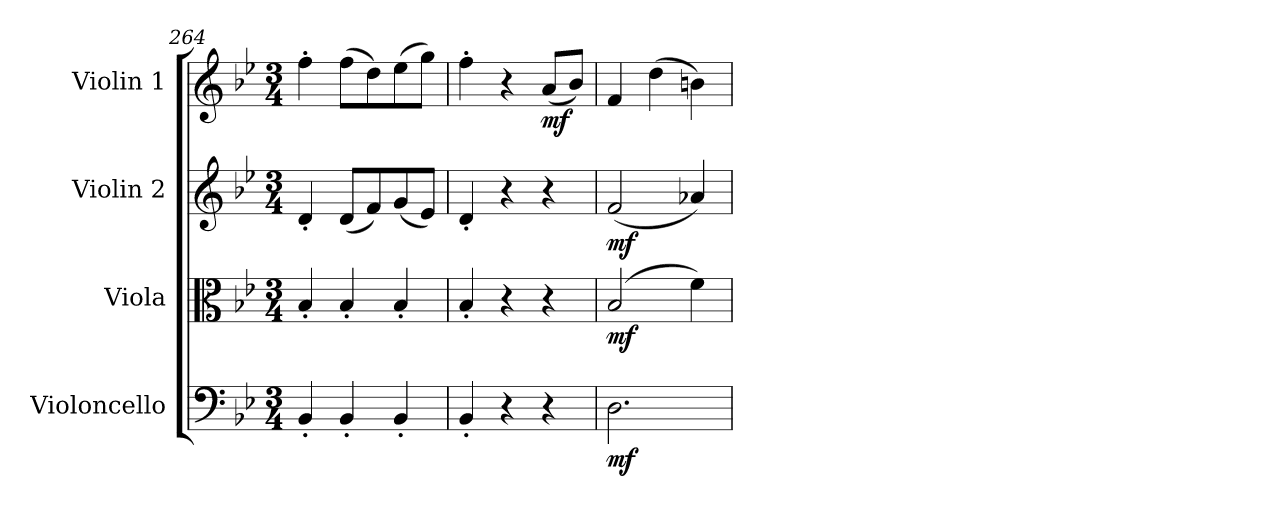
**kern	**dynam	**kern	**dynam	**kern	**dynam	**kern	**dynam
*part4	*part4	*part3	*part3	*part2	*part2	*part1	*part1
*staff4	*staff4	*staff3	*staff3	*staff2	*staff2	*staff1	*staff1
*I"Violoncello	*	*I"Viola	*	*I"Violin 2	*	*I"Violin 1	*
*I'Vc	*	*I'Vla	*	*I'Vln	*	*I'Vln	*
*clefF4	*	*clefC3	*	*clefG2	*	*clefG2	*
*k[b-e-]	*	*k[b-e-]	*	*k[b-e-]	*	*k[b-e-]	*
*M3/4	*	*M3/4	*	*M3/4	*	*M3/4	*
=264	=264	=264	=264	=264	=264	=264	=264
4BB-'/	.	4B-'/	.	4d'/	.	4ff'\	.
4BB-'/	.	4B-'/	.	(<8d/L	.	(>8ff\L	.
.	.	.	.	8f/)	.	8dd\)	.
4BB-'/	.	4B-'/	.	(<8g/	.	(>8ee-\	.
.	.	.	.	8e-/J)	.	8gg\J)	.
=265	=265	=265	=265	=265	=265	=265	=265
4BB-'/	.	4B-'/	.	4d'/	.	4ff'\	.
4r	.	4r	.	4r	.	4r	.
!	!	!	!	!	!	!	!LO:DY:b
4r	.	4r	.	4r	.	(<8a/L	mf
.	.	.	.	.	.	8b-/J)	.
=266	=266	=266	=266	=266	=266	=266	=266
!	!LO:DY:b	!	!LO:DY:b	!	!LO:DY:b	!	!
2.D\	mf	(>2B-/	mf	(<2f/	mf	4f/	.
.	.	.	.	.	.	(>4dd\	.
.	.	4f\)	.	4a-X/)	.	4bn\)	.
=	=	=	=	=	=	=	=
*-	*-	*-	*-	*-	*-	*-	*-
